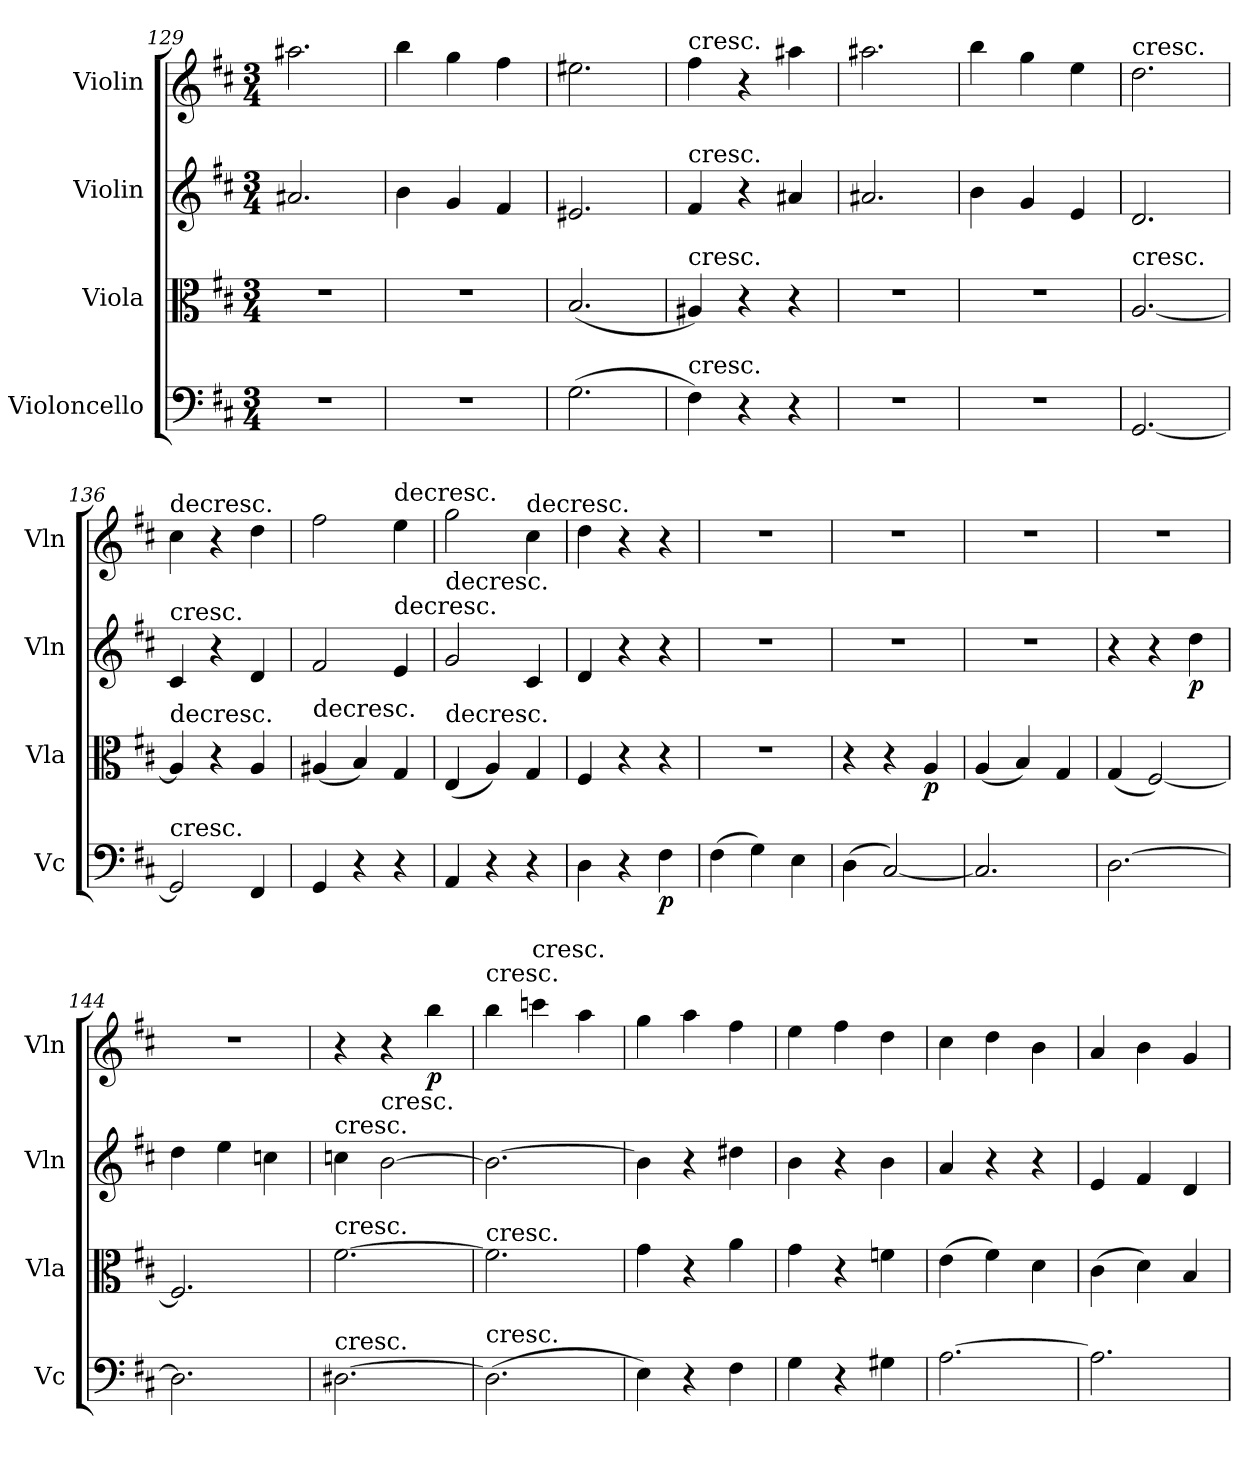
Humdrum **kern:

**kern	**dynam	**kern	**dynam	**kern	**dynam	**kern	**dynam
*part4	*part4	*part3	*part3	*part2	*part2	*part1	*part1
*staff4	*staff4	*staff3	*staff3	*staff2	*staff2	*staff1	*staff1
*I"Violoncello	*	*I"Viola	*	*I"Violin	*	*I"Violin	*
*I'Vc	*	*I'Vla	*	*I'Vln	*	*I'Vln	*
*clefF4	*	*clefC3	*	*clefG2	*	*clefG2	*
*k[f#c#]	*	*k[f#c#]	*	*k[f#c#]	*	*k[f#c#]	*
*M3/4	*	*M3/4	*	*M3/4	*	*M3/4	*
=129	=129	=129	=129	=129	=129	=129	=129
2.r	.	2.r	.	2.a#X/	.	2.aa#X\	.
=130	=130	=130	=130	=130	=130	=130	=130
2.r	.	2.r	.	4b\	.	4bb\	.
.	.	.	.	4g/	.	4gg\	.
.	.	.	.	4f#/	.	4ff#\	.
=131	=131	=131	=131	=131	=131	=131	=131
(2.G\	.	(2.B/	.	2.e#X/	.	2.ee#X\	.
=132	=132	=132	=132	=132	=132	=132	=132
!	!	!	!	!	!	!LO:TX:t=cresc.	!
!	!	!	!	!LO:TX:t=cresc.	!	!	!
!	!	!LO:TX:t=cresc.	!	!	!	!	!
!LO:TX:t=cresc.	!	!	!	!	!	!	!
4F#\)	.	4A#X/)	.	4f#/	.	4ff#\	.
4r	.	4r	.	4r	.	4r	.
4r	.	4r	.	4a#X/	.	4aa#X\	.
=133	=133	=133	=133	=133	=133	=133	=133
2.r	.	2.r	.	2.a#X/	.	2.aa#X\	.
=134	=134	=134	=134	=134	=134	=134	=134
2.r	.	2.r	.	4b\	.	4bb\	.
.	.	.	.	4g/	.	4gg\	.
.	.	.	.	4e/	.	4ee\	.
=135	=135	=135	=135	=135	=135	=135	=135
!	!	!	!	!	!	!LO:TX:t=cresc.	!
!	!	!LO:TX:t=cresc.	!	!	!	!	!
[2.GG/	.	[2.A/	.	2.d/	.	2.dd\	.
=136	=136	=136	=136	=136	=136	=136	=136
!	!	!	!	!	!	!LO:TX:t=decresc.	!
!	!	!	!	!LO:TX:t=cresc.	!	!	!
!	!	!LO:TX:t=decresc.	!	!	!	!	!
!LO:TX:t=cresc.	!	!	!	!	!	!	!
2GG/]	.	4A/]	.	4c#/	.	4cc#\	.
.	.	4r	.	4r	.	4r	.
4FF#/	.	4A/	.	4d/	.	4dd\	.
=137	=137	=137	=137	=137	=137	=137	=137
!	!	!LO:TX:t=decresc.	!	!	!	!	!
4GG/	.	(4A#X/	.	2f#/	.	2ff#\	.
4r	.	4B/)	.	.	.	.	.
!	!	!	!	!	!	!LO:TX:t=decresc.	!
!	!	!	!	!LO:TX:t=decresc.	!	!	!
4r	.	4G/	.	4e/	.	4ee\	.
=138	=138	=138	=138	=138	=138	=138	=138
!	!	!	!	!LO:TX:t=decresc.	!	!	!
!	!	!LO:TX:t=decresc.	!	!	!	!	!
4AA/	.	(4E/	.	2g/	.	2gg\	.
4r	.	4A/)	.	.	.	.	.
!	!	!	!	!	!	!LO:TX:t=decresc.	!
4r	.	4G/	.	4c#/	.	4cc#\	.
=139	=139	=139	=139	=139	=139	=139	=139
4D\	.	4F#/	.	4d/	.	4dd\	.
4r	.	4r	.	4r	.	4r	.
4F#\	p	4r	.	4r	.	4r	.
=140	=140	=140	=140	=140	=140	=140	=140
(4F#\	.	2.r	.	2.r	.	2.r	.
4G\)	.	.	.	.	.	.	.
4E\	.	.	.	.	.	.	.
=141	=141	=141	=141	=141	=141	=141	=141
(4D\	.	4r	.	2.r	.	2.r	.
[2C#/)	.	4r	.	.	.	.	.
.	.	4A/	p	.	.	.	.
=142	=142	=142	=142	=142	=142	=142	=142
2.C#/]	.	(4A/	.	2.r	.	2.r	.
.	.	4B/)	.	.	.	.	.
.	.	4G/	.	.	.	.	.
=143	=143	=143	=143	=143	=143	=143	=143
[2.D\	.	(4G/	.	4r	.	2.r	.
.	.	[2F#/)	.	4r	.	.	.
.	.	.	.	4dd\	p	.	.
=144	=144	=144	=144	=144	=144	=144	=144
2.D\]	.	2.F#/]	.	4dd\	.	2.r	.
.	.	.	.	4ee\	.	.	.
.	.	.	.	4ccn\	.	.	.
=145	=145	=145	=145	=145	=145	=145	=145
!	!	!	!	!LO:TX:t=cresc.	!	!	!
!	!	!LO:TX:t=cresc.	!	!	!	!	!
!LO:TX:t=cresc.	!	!	!	!	!	!	!
[2.D#X\	.	[2.f#\	.	4ccn\	.	4r	.
!	!	!	!	!LO:TX:t=cresc.	!	!	!
.	.	.	.	[2b\	.	4r	.
.	.	.	.	.	.	4bb\	p
=146	=146	=146	=146	=146	=146	=146	=146
!	!	!	!	!	!	!LO:TX:t=cresc.	!
!	!	!LO:TX:t=cresc.	!	!	!	!	!
!LO:TX:t=cresc.	!	!	!	!	!	!	!
(2.D#\]	.	2.f#\]	.	2.b\_	.	4bb\	.
!	!	!	!	!	!	!LO:TX:t=cresc.	!
.	.	.	.	.	.	4cccn\	.
.	.	.	.	.	.	4aa\	.
=147	=147	=147	=147	=147	=147	=147	=147
4E\)	.	4g\	.	4b\]	.	4gg\	.
4r	.	4r	.	4r	.	4aa\	.
4F#\	.	4a\	.	4dd#X\	.	4ff#\	.
=148	=148	=148	=148	=148	=148	=148	=148
4G\	.	4g\	.	4b\	.	4ee\	.
4r	.	4r	.	4r	.	4ff#\	.
4G#X\	.	4fn\	.	4b\	.	4dd\	.
=149	=149	=149	=149	=149	=149	=149	=149
[2.A\	.	(4e\	.	4a/	.	4cc#\	.
.	.	4f#\)	.	4r	.	4dd\	.
.	.	4d\	.	4r	.	4b\	.
=150	=150	=150	=150	=150	=150	=150	=150
2.A\]	.	(4c#\	.	4e/	.	4a/	.
.	.	4d\)	.	4f#/	.	4b\	.
.	.	4B/	.	4d/	.	4g/	.
=	=	=	=	=	=	=	=
*-	*-	*-	*-	*-	*-	*-	*-
